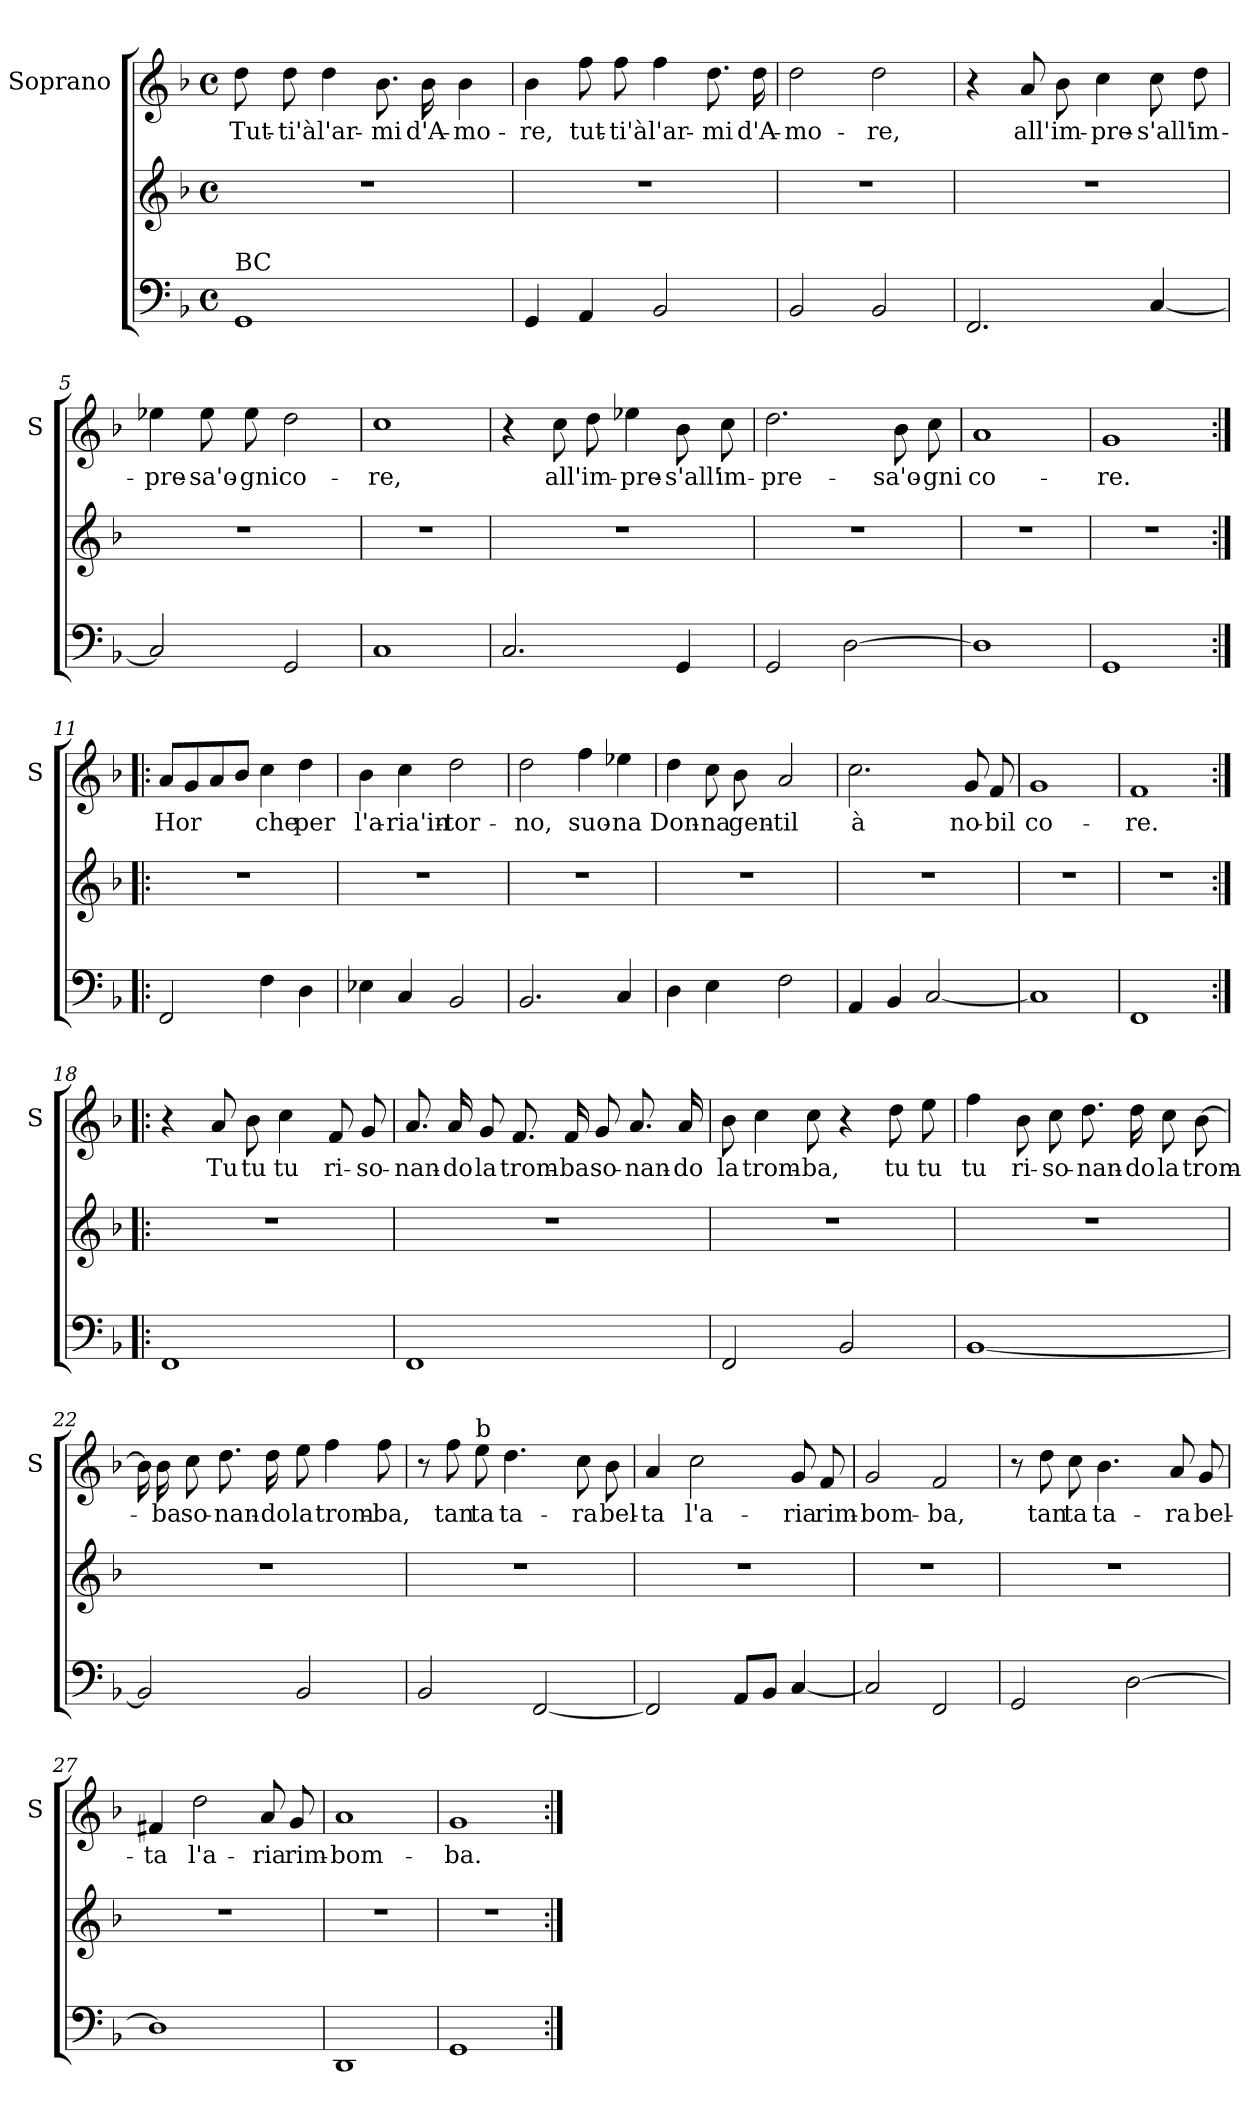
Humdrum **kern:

**kern	**kern	**kern	**text
*part2	*part2	*part1	*part1
*staff3	*staff2	*staff1	*staff1
*	*	*I"Soprano	*
*	*	*I'S	*
*clefF4	*clefG2	*clefG2	*
*k[b-]	*k[b-]	*k[b-]	*
*F:	*F:	*F:	*
*M4/4	*M4/4	*M4/4	*
*met(c)	*met(c)	*met(c)	*
=1	=1	=1	=1
!LO:TX:a:t=BC	!	!	!
!	!	!	!LO:LY:b
1GG	1r	8dd\	Tut-
!	!	!	!LO:LY:b
.	.	8dd\	-ti'à
!	!	!	!LO:LY:b
.	.	4dd\	l'ar-
!	!	!	!LO:LY:b
.	.	8.b-\	-mi
!	!	!	!LO:LY:b
.	.	16b-\	d'A-
!	!	!	!LO:LY:b
.	.	4b-\	-mo-
=2	=2	=2	=2
!	!	!	!LO:LY:b
4GG/	1r	4b-\	-re,
!	!	!	!LO:LY:b
4AA/	.	8ff\	tut-
!	!	!	!LO:LY:b
.	.	8ff\	-ti'à
!	!	!	!LO:LY:b
2BB-/	.	4ff\	l'ar-
!	!	!	!LO:LY:b
.	.	8.dd\	-mi
!	!	!	!LO:LY:b
.	.	16dd\	d'A-
=3	=3	=3	=3
!	!	!	!LO:LY:b
2BB-/	1r	2dd\	-mo-
!	!	!	!LO:LY:b
2BB-/	.	2dd\	-re,
=4	=4	=4	=4
2.FF/	1r	4r	.
!	!	!	!LO:LY:b
.	.	8a/	all'
!	!	!	!LO:LY:b
.	.	8b-\	im-
!	!	!	!LO:LY:b
.	.	4cc\	-pre-
!	!	!	!LO:LY:b
[4C/	.	8cc\	-s'all'
!	!	!	!LO:LY:b
.	.	8dd\	im-
!!LO:LB:g=z
=5	=5	=5	=5
!	!	!	!LO:LY:b
2C/]	1r	4ee-X\	-pre-
!	!	!	!LO:LY:b
.	.	8ee-\	-sa'o-
!	!	!	!LO:LY:b
.	.	8ee-\	-gni
!	!	!	!LO:LY:b
2GG/	.	2dd\	co-
=6	=6	=6	=6
!	!	!	!LO:LY:b
1C	1r	1cc	-re,
=7	=7	=7	=7
2.C/	1r	4r	.
!	!	!	!LO:LY:b
.	.	8cc\	all'
!	!	!	!LO:LY:b
.	.	8dd\	im-
!	!	!	!LO:LY:b
.	.	4ee-X\	-pre-
!	!	!	!LO:LY:b
4GG/	.	8b-\	-s'all'
!	!	!	!LO:LY:b
.	.	8cc\	im-
=8	=8	=8	=8
!	!	!	!LO:LY:b
2GG/	1r	2.dd\	-pre-
[2D\	.	.	.
!	!	!	!LO:LY:b
.	.	8b-\	-sa'o-
!	!	!	!LO:LY:b
.	.	8cc\	-gni
=9	=9	=9	=9
!	!	!	!LO:LY:b
1D]	1r	1a	co-
!!LO:LB:g=z
=10	=10	=10	=10
!	!	!	!LO:LY:b
1GG	1r	1g	-re.
=11:|!|:	=11:|!|:	=11:|!|:	=11:|!|:
!	!	!	!LO:LY:b
2FF/	1r	8a/L	Hor
.	.	8g/	.
.	.	8a/	.
.	.	8b-/J	.
!	!	!	!LO:LY:b
4F\	.	4cc\	che
!	!	!	!LO:LY:b
4D\	.	4dd\	per
=12	=12	=12	=12
!	!	!	!LO:LY:b
4E-X\	1r	4b-\	l'a-
!	!	!	!LO:LY:b
4C/	.	4cc\	-ria'in-
!	!	!	!LO:LY:b
2BB-/	.	2dd\	-tor-
=13	=13	=13	=13
!	!	!	!LO:LY:b
2.BB-/	1r	2dd\	-no,
!	!	!	!LO:LY:b
.	.	4ff\	suo-
!	!	!	!LO:LY:b
4C/	.	4ee-X\	-na
!!LO:PB:g=z
=14	=14	=14	=14
!	!	!	!LO:LY:b
4D\	1r	4dd\	Don-
!	!	!	!LO:LY:b
4E\	.	8cc\	-na
!	!	!	!LO:LY:b
.	.	8b-\	gen-
!	!	!	!LO:LY:b
2F\	.	2a/	-til
=15	=15	=15	=15
!	!	!	!LO:LY:b
4AA/	1r	2.cc\	à
4BB-/	.	.	.
[2C/	.	.	.
!	!	!	!LO:LY:b
.	.	8g/	no-
!	!	!	!LO:LY:b
.	.	8f/	-bil
=16	=16	=16	=16
!	!	!	!LO:LY:b
1C]	1r	1g	co-
=17	=17	=17	=17
!	!	!	!LO:LY:b
1FF	1r	1f	-re.
!!LO:LB:g=z
=18:|!|:	=18:|!|:	=18:|!|:	=18:|!|:
1FF	1r	4r	.
!	!	!	!LO:LY:b
.	.	8a/	Tu
!	!	!	!LO:LY:b
.	.	8b-\	tu
!	!	!	!LO:LY:b
.	.	4cc\	tu
!	!	!	!LO:LY:b
.	.	8f/	ri-
!	!	!	!LO:LY:b
.	.	8g/	-so-
=19	=19	=19	=19
!	!	!	!LO:LY:b
1FF	1r	8.a/	-nan-
!	!	!	!LO:LY:b
.	.	16a/	-do
!	!	!	!LO:LY:b
.	.	8g/	la
!	!	!	!LO:LY:b
.	.	8.f/	trom-
!	!	!	!LO:LY:b
.	.	16f/	-ba
!	!	!	!LO:LY:b
.	.	8g/	so-
!	!	!	!LO:LY:b
.	.	8.a/	-nan-
!	!	!	!LO:LY:b
.	.	16a/	-do
=20	=20	=20	=20
!	!	!	!LO:LY:b
2FF/	1r	8b-\	la
!	!	!	!LO:LY:b
.	.	4cc\	trom-
!	!	!	!LO:LY:b
.	.	8cc\	-ba,
2BB-/	.	4r	.
!	!	!	!LO:LY:b
.	.	8dd\	tu
!	!	!	!LO:LY:b
.	.	8ee\	tu
=21	=21	=21	=21
!	!	!	!LO:LY:b
[1BB-	1r	4ff\	tu
!	!	!	!LO:LY:b
.	.	8b-\	ri-
!	!	!	!LO:LY:b
.	.	8cc\	-so-
!	!	!	!LO:LY:b
.	.	8.dd\	-nan-
!	!	!	!LO:LY:b
.	.	16dd\	-do
!	!	!	!LO:LY:b
.	.	8cc\	la
!	!	!	!LO:LY:b
.	.	[8b-\	trom-
!!LO:LB:g=z
=22	=22	=22	=22
2BB-/]	1r	16b-\]	.
!	!	!	!LO:LY:b
.	.	16b-\	-ba
!	!	!	!LO:LY:b
.	.	8cc\	so-
!	!	!	!LO:LY:b
.	.	8.dd\	-nan-
!	!	!	!LO:LY:b
.	.	16dd\	-do
!	!	!	!LO:LY:b
2BB-/	.	8ee\	la
!	!	!	!LO:LY:b
.	.	4ff\	trom-
!	!	!	!LO:LY:b
.	.	8ff\	-ba,
=23	=23	=23	=23
2BB-/	1r	8r	.
!	!	!	!LO:LY:b
.	.	8ff\	tan
!	!	!LO:TX:a:t=b	!
!	!	!	!LO:LY:b
.	.	8ee\	ta
!	!	!	!LO:LY:b
.	.	4.dd\	ta-
[2FF/	.	.	.
!	!	!	!LO:LY:b
.	.	8cc\	-ra
!	!	!	!LO:LY:b
.	.	8b-\	bel-
=24	=24	=24	=24
!	!	!	!LO:LY:b
2FF/]	1r	4a/	-ta
!	!	!	!LO:LY:b
.	.	2cc\	l'a-
8AA/L	.	.	.
8BB-/J	.	.	.
!	!	!	!LO:LY:b
[4C/	.	8g/	-ria
!	!	!	!LO:LY:b
.	.	8f/	rim-
=25	=25	=25	=25
!	!	!	!LO:LY:b
2C/]	1r	2g/	-bom-
!	!	!	!LO:LY:b
2FF/	.	2f/	-ba,
!!LO:LB:g=z
=26	=26	=26	=26
2GG/	1r	8r	.
!	!	!	!LO:LY:b
.	.	8dd\	tan
!	!	!	!LO:LY:b
.	.	8cc\	ta
!	!	!	!LO:LY:b
.	.	4.b-\	ta-
[2D\	.	.	.
!	!	!	!LO:LY:b
.	.	8a/	-ra
!	!	!	!LO:LY:b
.	.	8g/	bel-
=27	=27	=27	=27
!	!	!	!LO:LY:b
1D]	1r	4f#X/	-ta
!	!	!	!LO:LY:b
.	.	2dd\	l'a-
!	!	!	!LO:LY:b
.	.	8a/	-ria
!	!	!	!LO:LY:b
.	.	8g/	rim-
=28	=28	=28	=28
!	!	!	!LO:LY:b
1DD	1r	1a	-bom-
=29	=29	=29	=29
!	!	!	!LO:LY:b
1GG	1r	1g	-ba.
=:|!	=:|!	=:|!	=:|!
*-	*-	*-	*-
